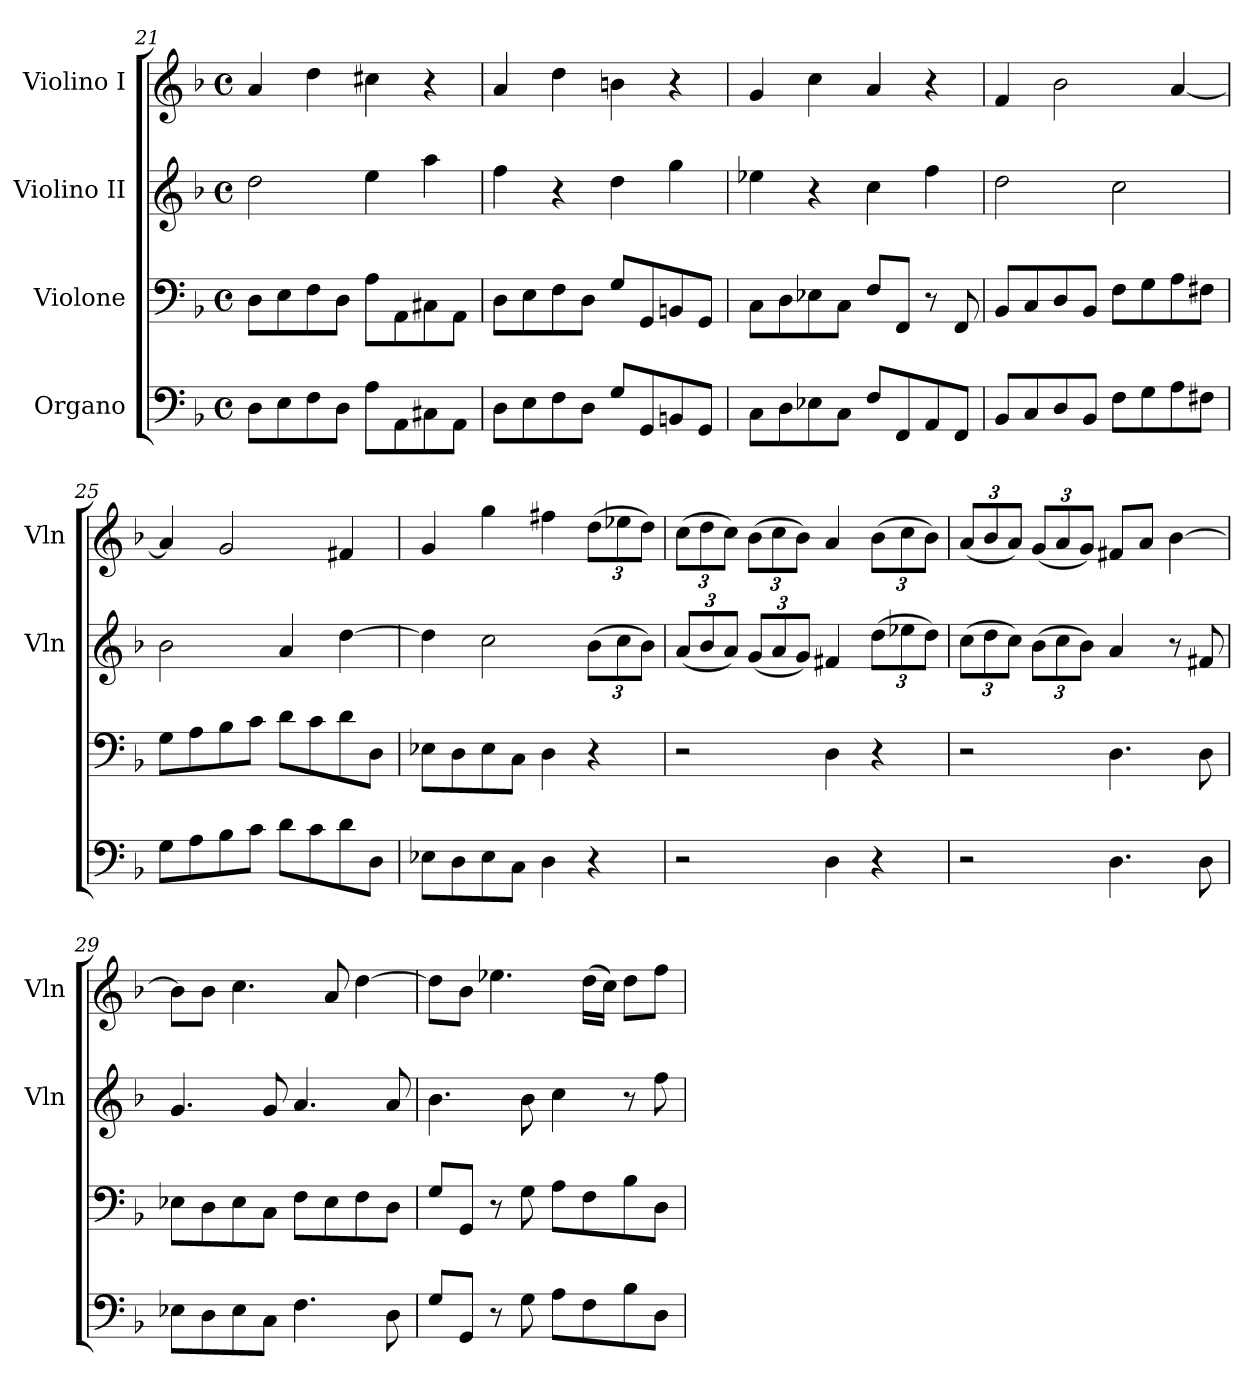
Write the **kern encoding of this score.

**kern	**kern	**kern	**kern
*part4	*part3	*part2	*part1
*staff4	*staff3	*staff2	*staff1
*I"Organo	*I"Violone	*I"Violino II	*I"Violino I
*	*	*I'Vln	*I'Vln
*clefF4	*clefF4	*clefG2	*clefG2
*k[b-]	*k[b-]	*k[b-]	*k[b-]
*d:	*d:	*d:	*d:
*M4/4	*M4/4	*M4/4	*M4/4
*met(c)	*met(c)	*met(c)	*met(c)
=21	=21	=21	=21
8DL	8DL	2dd	4a
8E	8E	.	.
8F	8F	.	4dd
8DJ	8DJ	.	.
8AL	8AL	4ee	4cc#X
8AA	8AA	.	.
8C#X	8C#X	4aa	4r
8AAJ	8AAJ	.	.
=22	=22	=22	=22
8DL	8DL	4ff	4a
8E	8E	.	.
8F	8F	4r	4dd
8DJ	8DJ	.	.
8GL	8GL	4dd	4bn
8GG	8GG	.	.
8BBn	8BBn	4gg	4r
8GGJ	8GGJ	.	.
=23	=23	=23	=23
8CL	8CL	4ee-X	4g
8D	8D	.	.
8E-X	8E-X	4r	4cc
8CJ	8CJ	.	.
8FL	8FL	4cc	4a
8FF	8FFJ	.	.
8AA	8r	4ff	4r
8FFJ	8FF	.	.
=24	=24	=24	=24
8BB-L	8BB-L	2dd	4f
8C	8C	.	.
8D	8D	.	2b-
8BB-J	8BB-J	.	.
8FL	8FL	2cc	.
8G	8G	.	.
8A	8A	.	[4a
8F#XJ	8F#XJ	.	.
=25	=25	=25	=25
8GL	8GL	2b-	4a]
8A	8A	.	.
8B-	8B-	.	2g
8cJ	8cJ	.	.
8dL	8dL	4a	.
8c	8c	.	.
8d	8d	[4dd	4f#X
8DJ	8DJ	.	.
=26	=26	=26	=26
8E-XL	8E-XL	4dd]	4g
8D	8D	.	.
8E-	8E-	2cc	4gg
8CJ	8CJ	.	.
4D	4D	.	4ff#X
4r	4r	(12b-L	(12ddL
.	.	12cc	12ee-X
.	.	12b-J)	12ddJ)
=27	=27	=27	=27
2r	2r	(12aL	(12ccL
.	.	12b-	12dd
.	.	12aJ)	12ccJ)
.	.	(12gL	(12b-L
.	.	12a	12cc
.	.	12gJ)	12b-J)
4D	4D	4f#X	4a
4r	4r	(12ddL	(12b-L
.	.	12ee-X	12cc
.	.	12ddJ)	12b-J)
=28	=28	=28	=28
2r	2r	(12ccL	(12aL
.	.	12dd	12b-
.	.	12ccJ)	12aJ)
.	.	(12b-L	(12gL
.	.	12cc	12a
.	.	12b-J)	12gJ)
4.D	4.D	4a	8f#XL
.	.	.	8aJ
.	.	8r	[4b-
8D	8D	8f#X	.
=29	=29	=29	=29
8E-XL	8E-XL	4.g	8b-L]
8D	8D	.	8b-J
8E-	8E-	.	4.cc
8CJ	8CJ	8g	.
4.F	8FL	4.a	.
.	8E-	.	8a
.	8F	.	[4dd
8D	8DJ	8a	.
=30	=30	=30	=30
8GL	8GL	4.b-	8ddL]
8GGJ	8GGJ	.	8b-J
8r	8r	.	4.ee-X
8G	8G	8b-	.
8AL	8AL	4cc	.
8F	8F	.	(16ddLL
.	.	.	16ccJJ)
8B-	8B-	8r	8ddL
8DJ	8DJ	8ff	8ffJ
=	=	=	=
*-	*-	*-	*-
